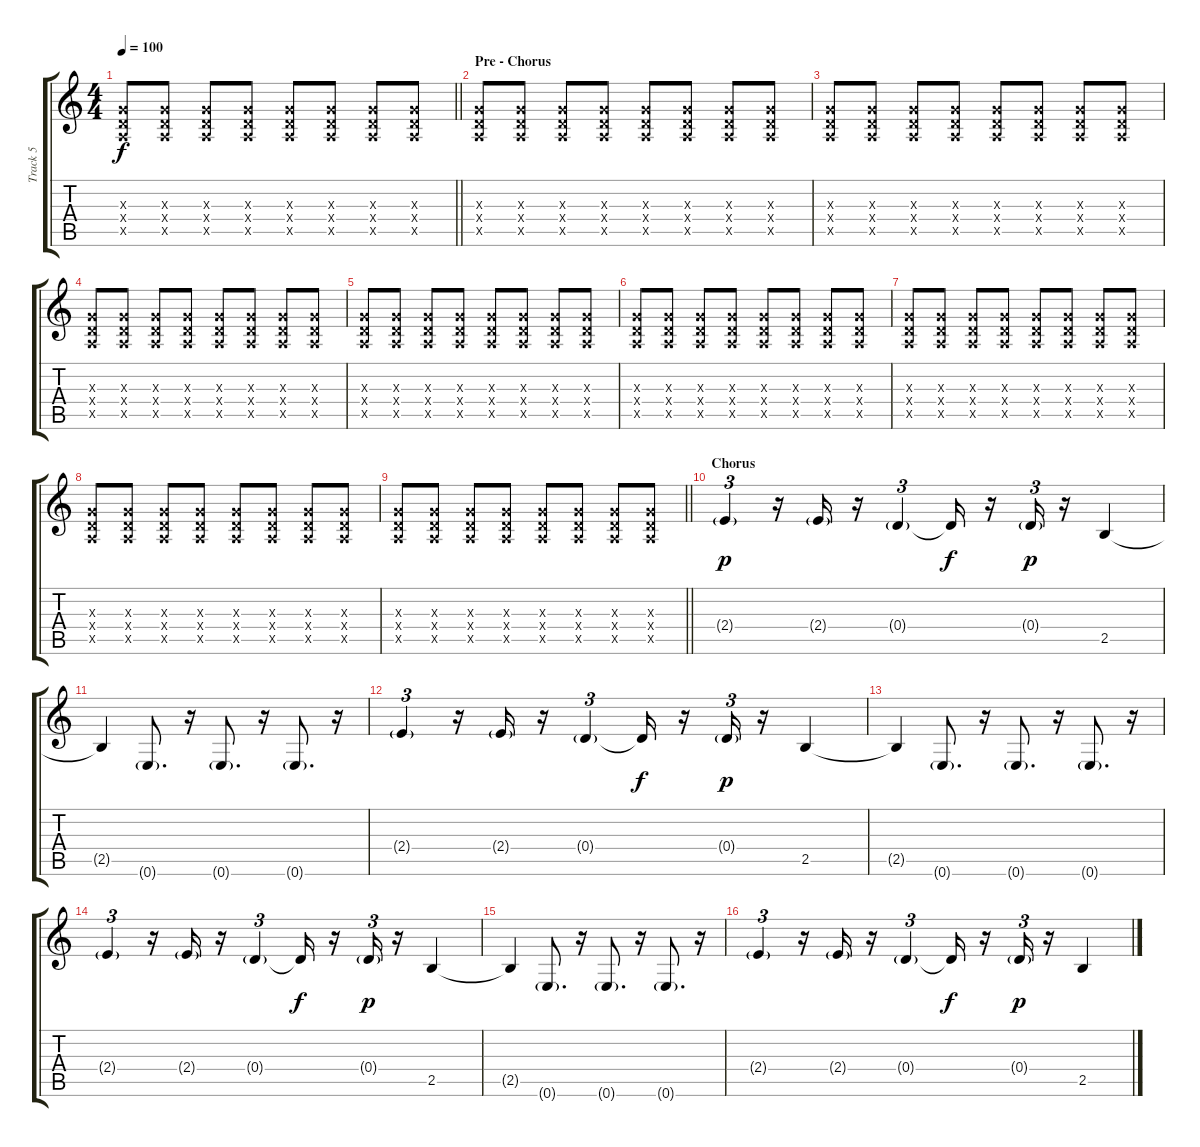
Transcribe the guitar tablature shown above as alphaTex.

\track ("Track 5" "Track 5") {instrument electricguitarclean}
\staff {score tabs}
\tuning (E4 B3 G3 D3 A2 E2) {hide}
\ts (4 4)
\tempo 100
\clef g2
\barLineRight lightlight
\ks c
(0.3{x} 0.4{x} 0.5{x}).8{dy f} (0.3{x} 0.4{x} 0.5{x}).8 (0.3{x} 0.4{x} 0.5{x}).8 (0.3{x} 0.4{x} 0.5{x}).8 (0.3{x} 0.4{x} 0.5{x}).8 (0.3{x} 0.4{x} 0.5{x}).8 (0.3{x} 0.4{x} 0.5{x}).8 (0.3{x} 0.4{x} 0.5{x}).8 |
\section ("" "Pre - Chorus")
(0.3{x} 0.4{x} 0.5{x}).8 (0.3{x} 0.4{x} 0.5{x}).8 (0.3{x} 0.4{x} 0.5{x}).8 (0.3{x} 0.4{x} 0.5{x}).8 (0.3{x} 0.4{x} 0.5{x}).8 (0.3{x} 0.4{x} 0.5{x}).8 (0.3{x} 0.4{x} 0.5{x}).8 (0.3{x} 0.4{x} 0.5{x}).8 |
(0.3{x} 0.4{x} 0.5{x}).8 (0.3{x} 0.4{x} 0.5{x}).8 (0.3{x} 0.4{x} 0.5{x}).8 (0.3{x} 0.4{x} 0.5{x}).8 (0.3{x} 0.4{x} 0.5{x}).8 (0.3{x} 0.4{x} 0.5{x}).8 (0.3{x} 0.4{x} 0.5{x}).8 (0.3{x} 0.4{x} 0.5{x}).8 |
(0.3{x} 0.4{x} 0.5{x}).8 (0.3{x} 0.4{x} 0.5{x}).8 (0.3{x} 0.4{x} 0.5{x}).8 (0.3{x} 0.4{x} 0.5{x}).8 (0.3{x} 0.4{x} 0.5{x}).8 (0.3{x} 0.4{x} 0.5{x}).8 (0.3{x} 0.4{x} 0.5{x}).8 (0.3{x} 0.4{x} 0.5{x}).8 |
(0.3{x} 0.4{x} 0.5{x}).8 (0.3{x} 0.4{x} 0.5{x}).8 (0.3{x} 0.4{x} 0.5{x}).8 (0.3{x} 0.4{x} 0.5{x}).8 (0.3{x} 0.4{x} 0.5{x}).8 (0.3{x} 0.4{x} 0.5{x}).8 (0.3{x} 0.4{x} 0.5{x}).8 (0.3{x} 0.4{x} 0.5{x}).8 |
(0.3{x} 0.4{x} 0.5{x}).8 (0.3{x} 0.4{x} 0.5{x}).8 (0.3{x} 0.4{x} 0.5{x}).8 (0.3{x} 0.4{x} 0.5{x}).8 (0.3{x} 0.4{x} 0.5{x}).8 (0.3{x} 0.4{x} 0.5{x}).8 (0.3{x} 0.4{x} 0.5{x}).8 (0.3{x} 0.4{x} 0.5{x}).8 |
(0.3{x} 0.4{x} 0.5{x}).8 (0.3{x} 0.4{x} 0.5{x}).8 (0.3{x} 0.4{x} 0.5{x}).8 (0.3{x} 0.4{x} 0.5{x}).8 (0.3{x} 0.4{x} 0.5{x}).8 (0.3{x} 0.4{x} 0.5{x}).8 (0.3{x} 0.4{x} 0.5{x}).8 (0.3{x} 0.4{x} 0.5{x}).8 |
(0.3{x} 0.4{x} 0.5{x}).8 (0.3{x} 0.4{x} 0.5{x}).8 (0.3{x} 0.4{x} 0.5{x}).8 (0.3{x} 0.4{x} 0.5{x}).8 (0.3{x} 0.4{x} 0.5{x}).8 (0.3{x} 0.4{x} 0.5{x}).8 (0.3{x} 0.4{x} 0.5{x}).8 (0.3{x} 0.4{x} 0.5{x}).8 |
\barLineRight lightlight
(0.3{x} 0.4{x} 0.5{x}).8 (0.3{x} 0.4{x} 0.5{x}).8 (0.3{x} 0.4{x} 0.5{x}).8 (0.3{x} 0.4{x} 0.5{x}).8 (0.3{x} 0.4{x} 0.5{x}).8 (0.3{x} 0.4{x} 0.5{x}).8 (0.3{x} 0.4{x} 0.5{x}).8 (0.3{x} 0.4{x} 0.5{x}).8 |
\section ("" "Chorus")
2.4{g}.4{tu (3 2) dy p instrument electricguitarclean} r.16 2.4{g}.16 r.16 0.4{g}.4{tu (3 2)} 0.4{t}.16{dy f} r.16 0.4{g}.16{tu (3 2) dy p} r.16 2.5.4 |
2.5{t}.4 0.6{g}.8{d} r.16 0.6{g}.8{d} r.16 0.6{g}.8{d} r.16 |
2.4{g}.4{tu (3 2)} r.16 2.4{g}.16 r.16 0.4{g}.4{tu (3 2)} 0.4{t}.16{dy f} r.16 0.4{g}.16{tu (3 2) dy p} r.16 2.5.4 |
2.5{t}.4 0.6{g}.8{d} r.16 0.6{g}.8{d} r.16 0.6{g}.8{d} r.16 |
2.4{g}.4{tu (3 2)} r.16 2.4{g}.16 r.16 0.4{g}.4{tu (3 2)} 0.4{t}.16{dy f} r.16 0.4{g}.16{tu (3 2) dy p} r.16 2.5.4 |
2.5{t}.4 0.6{g}.8{d} r.16 0.6{g}.8{d} r.16 0.6{g}.8{d} r.16 |
2.4{g}.4{tu (3 2)} r.16 2.4{g}.16 r.16 0.4{g}.4{tu (3 2)} 0.4{t}.16{dy f} r.16 0.4{g}.16{tu (3 2) dy p} r.16 2.5.4
